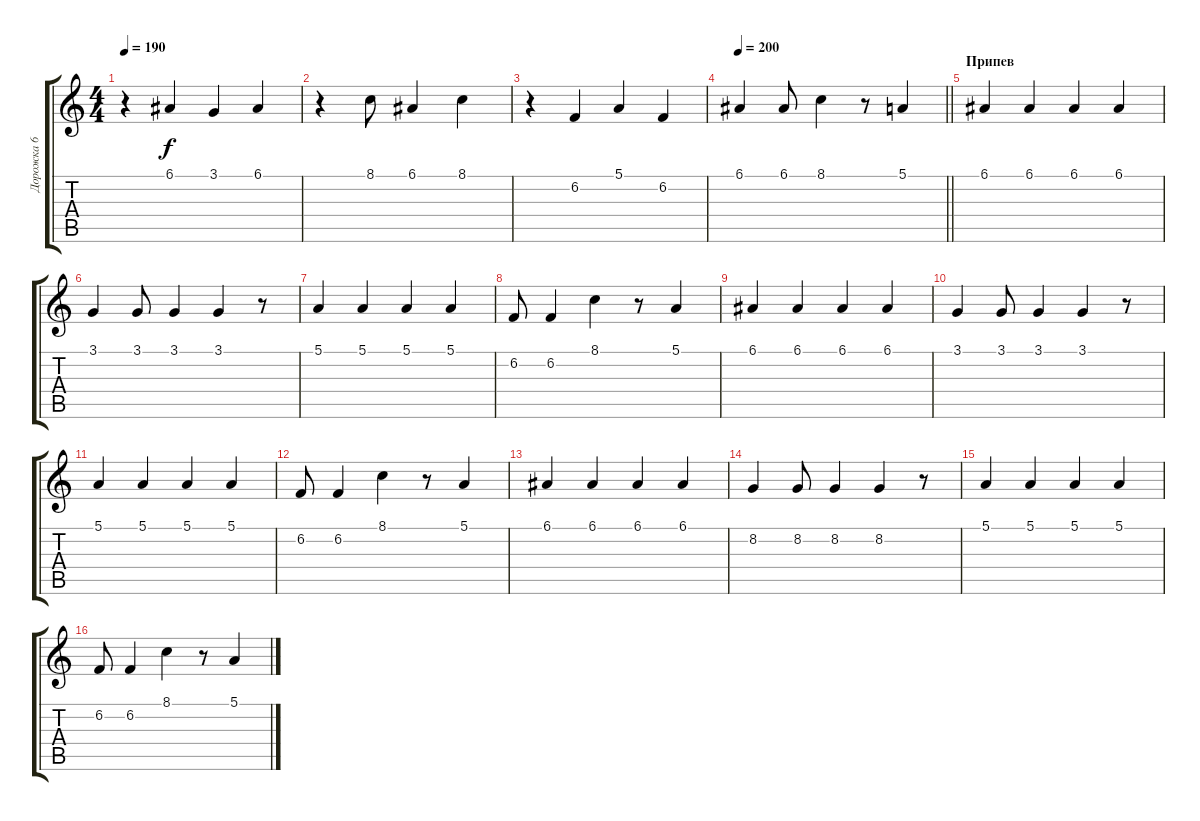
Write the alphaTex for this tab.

\track ("Дорожка 6" "Дорожка 6") {instrument violin}
\staff {score tabs}
\tuning (E4 B3 G3 D3 A2 E2) {hide}
\ts (4 4)
\tempo 190
\clef g2
\ks c
r.4{dy f} 6.1.4 3.1.4 6.1.4 |
r.4 8.1.8 6.1.4 8.1.4 |
r.4 6.2.4 5.1.4 6.2.4 |
\tempo 200
\barLineRight lightlight
6.1.4 6.1.8 8.1.4 r.8 5.1.4 |
\section ("" "Припев")
6.1.4 6.1.4 6.1.4 6.1.4 |
3.1.4 3.1.8 3.1.4 3.1.4 r.8 |
5.1.4 5.1.4 5.1.4 5.1.4 |
6.2.8 6.2.4 8.1.4 r.8 5.1.4 |
6.1.4 6.1.4 6.1.4 6.1.4 |
3.1.4 3.1.8 3.1.4 3.1.4 r.8 |
5.1.4 5.1.4 5.1.4 5.1.4 |
6.2.8 6.2.4 8.1.4 r.8 5.1.4 |
6.1.4 6.1.4 6.1.4 6.1.4 |
8.2.4 8.2.8 8.2.4 8.2.4 r.8 |
5.1.4 5.1.4 5.1.4 5.1.4 |
6.2.8 6.2.4 8.1.4 r.8 5.1.4
